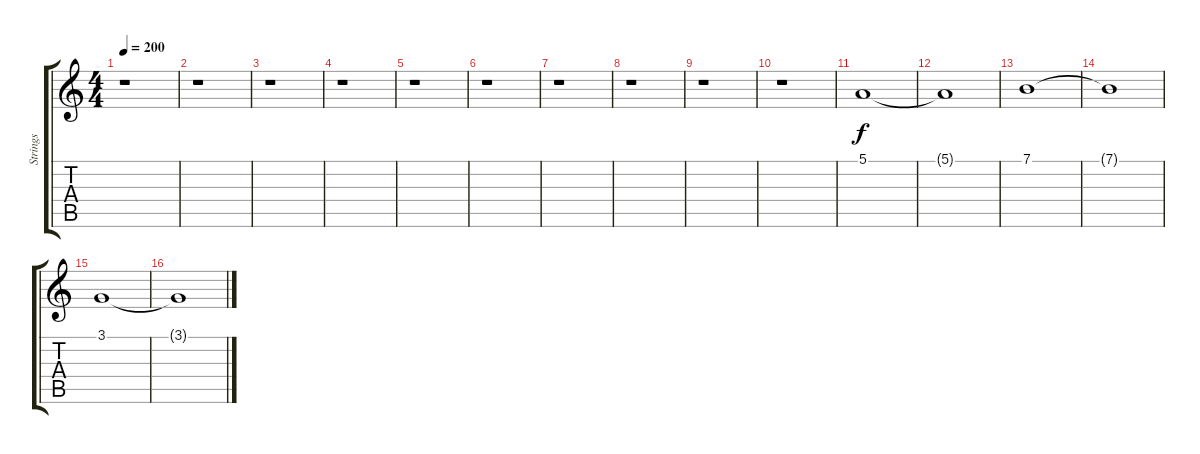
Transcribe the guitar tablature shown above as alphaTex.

\track ("Strings" "Strings") {instrument stringensemble1}
\staff {score tabs}
\tuning (E4 B3 G3 D3 A2 E2) {hide}
\ts (4 4)
\tempo 200
\clef g2
\ks c
r.1{dy f} |
r.1 |
r.1 |
r.1 |
r.1 |
r.1 |
r.1 |
r.1 |
r.1 |
r.1 |
5.1.1 |
5.1{t}.1 |
7.1.1 |
7.1{t}.1 |
3.1.1 |
3.1{t}.1
